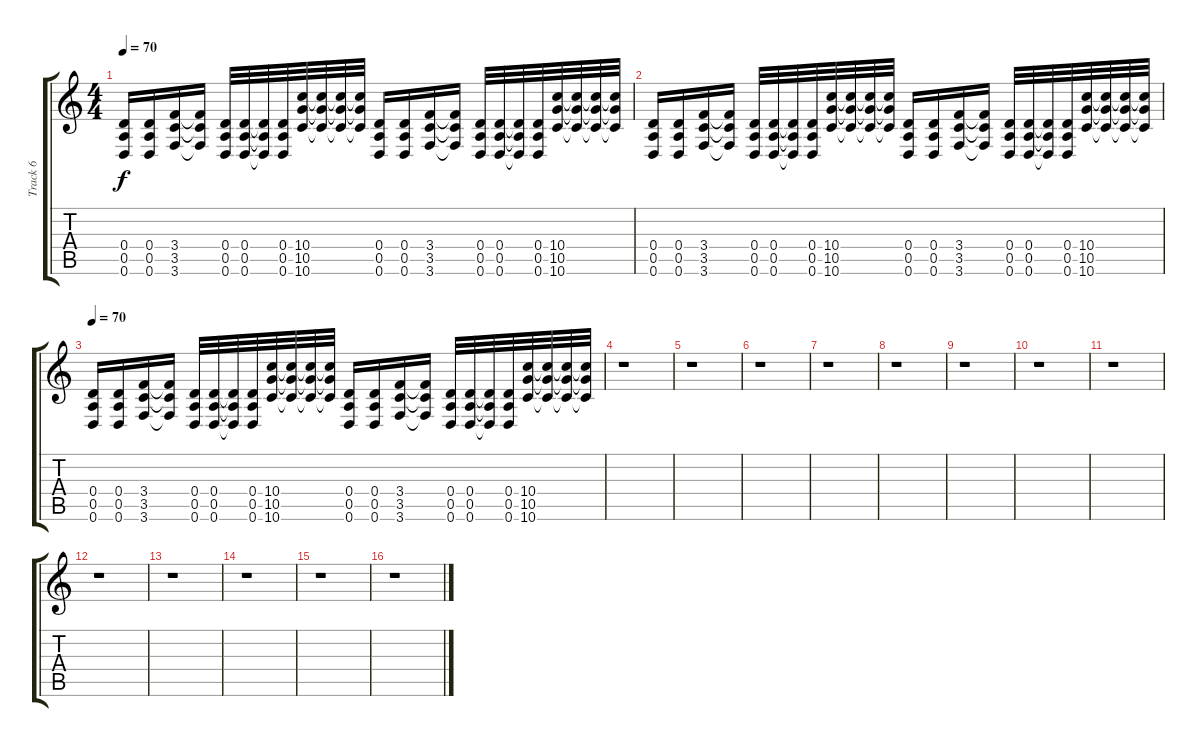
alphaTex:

\track ("Track 6" "Track 6") {instrument distortionguitar}
\staff {score tabs}
\tuning (E4 B3 G3 D3 A2 D2) {hide}
\ts (4 4)
\tempo 70
\clef g2
\ks c
(0.4 0.5 0.6).16{dy f} (0.4 0.5 0.6).16 (3.4 3.5 3.6).16 (3.4{t} 3.5{t} 3.6{t}).16 (0.4 0.5 0.6).32 (0.4 0.5 0.6).32 (0.4{t} 0.5{t} 0.6{t}).32 (0.4 0.5 0.6).32 (10.4 10.5 10.6).32 (10.4{t} 10.5{t} 10.6{t}).32 (10.4{t} 10.5{t} 10.6{t}).32 (10.4{t} 10.5{t} 10.6{t}).32 (0.4 0.5 0.6).16 (0.4 0.5 0.6).16 (3.4 3.5 3.6).16 (3.4{t} 3.5{t} 3.6{t}).16 (0.4 0.5 0.6).32 (0.4 0.5 0.6).32 (0.4{t} 0.5{t} 0.6{t}).32 (0.4 0.5 0.6).32 (10.4 10.5 10.6).32 (10.4{t} 10.5{t} 10.6{t}).32 (10.4{t} 10.5{t} 10.6{t}).32 (10.4{t} 10.5{t} 10.6{t}).32 |
(0.4 0.5 0.6).16 (0.4 0.5 0.6).16 (3.4 3.5 3.6).16 (3.4{t} 3.5{t} 3.6{t}).16 (0.4 0.5 0.6).32 (0.4 0.5 0.6).32 (0.4{t} 0.5{t} 0.6{t}).32 (0.4 0.5 0.6).32 (10.4 10.5 10.6).32 (10.4{t} 10.5{t} 10.6{t}).32 (10.4{t} 10.5{t} 10.6{t}).32 (10.4{t} 10.5{t} 10.6{t}).32 (0.4 0.5 0.6).16 (0.4 0.5 0.6).16 (3.4 3.5 3.6).16 (3.4{t} 3.5{t} 3.6{t}).16 (0.4 0.5 0.6).32 (0.4 0.5 0.6).32 (0.4{t} 0.5{t} 0.6{t}).32 (0.4 0.5 0.6).32 (10.4 10.5 10.6).32 (10.4{t} 10.5{t} 10.6{t}).32 (10.4{t} 10.5{t} 10.6{t}).32 (10.4{t} 10.5{t} 10.6{t}).32 |
\tempo 70
(0.4 0.5 0.6).16 (0.4 0.5 0.6).16 (3.4 3.5 3.6).16 (3.4{t} 3.5{t} 3.6{t}).16 (0.4 0.5 0.6).32 (0.4 0.5 0.6).32 (0.4{t} 0.5{t} 0.6{t}).32 (0.4 0.5 0.6).32 (10.4 10.5 10.6).32 (10.4{t} 10.5{t} 10.6{t}).32 (10.4{t} 10.5{t} 10.6{t}).32 (10.4{t} 10.5{t} 10.6{t}).32 (0.4 0.5 0.6).16 (0.4 0.5 0.6).16 (3.4 3.5 3.6).16 (3.4{t} 3.5{t} 3.6{t}).16 (0.4 0.5 0.6).32 (0.4 0.5 0.6).32 (0.4{t} 0.5{t} 0.6{t}).32 (0.4 0.5 0.6).32 (10.4 10.5 10.6).32 (10.4{t} 10.5{t} 10.6{t}).32 (10.4{t} 10.5{t} 10.6{t}).32 (10.4{t} 10.5{t} 10.6{t}).32 |
r.1 |
r.1 |
r.1 |
r.1 |
r.1 |
r.1 |
r.1 |
r.1 |
r.1 |
r.1 |
r.1 |
r.1 |
r.1
